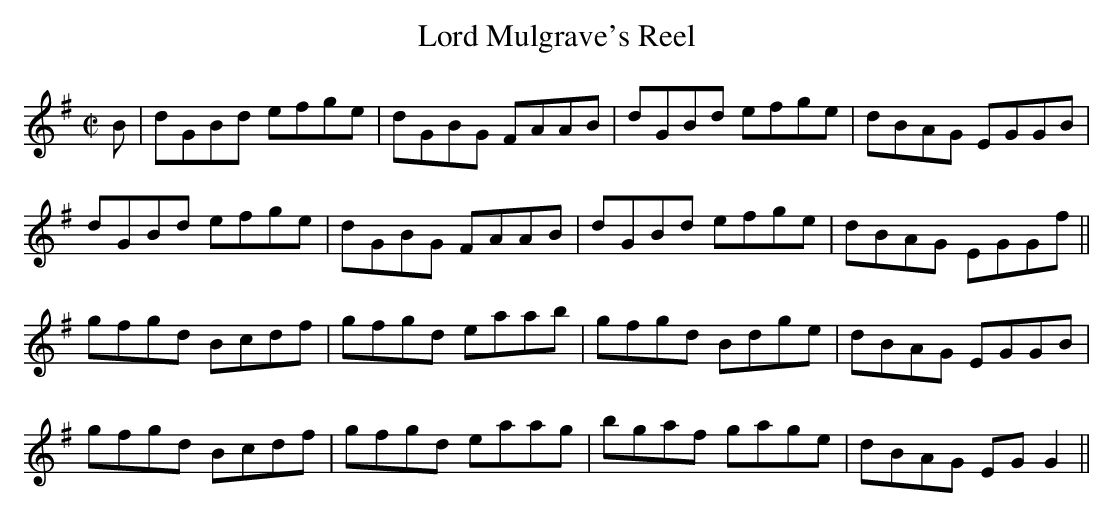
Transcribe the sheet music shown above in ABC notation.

X:1
T:Lord Mulgrave's Reel
M:C|
L:1/8
K:G
B|dGBd efge|dGBG FAAB|dGBd efge|dBAG EGGB|
dGBd efge|dGBG FAAB|dGBd efge|dBAG EGGf||
gfgd Bcdf|gfgd eaab|gfgd Bdge|dBAG EGGB|
gfgd Bcdf|gfgd eaag|bgaf gage|dBAG EG G2||
